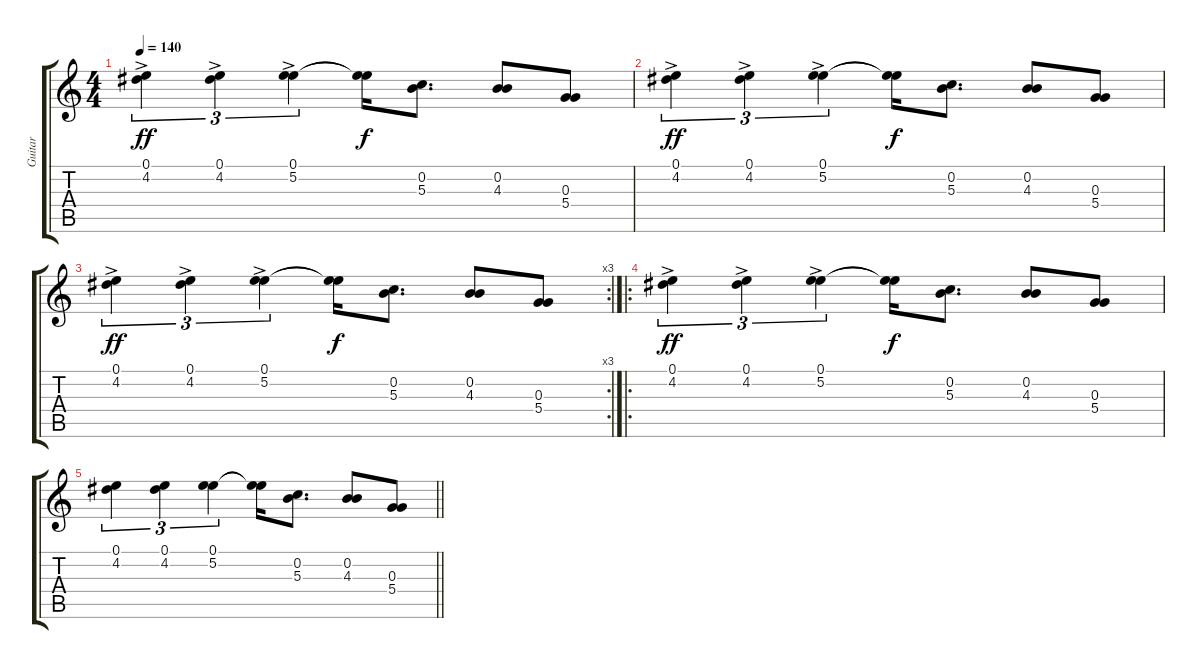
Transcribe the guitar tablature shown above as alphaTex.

\track ("Guitar" "Guitar") {instrument overdrivenguitar}
\staff {score tabs}
\tuning (E4 B3 G3 D3 A2 E2) {hide}
\ts (4 4)
\tempo 140
\clef g2
\ks c
(0.1{ac} 4.2{ac}).4{tu (3 2) dy ff} (0.1{ac} 4.2{ac}).4{tu (3 2)} (0.1{ac} 5.2{ac}).4{tu (3 2)} (0.1{t} 5.2{t}).16{dy f} (0.2 5.3).8{d} (0.2 4.3).8 (0.3 5.4).8 |
(0.1{ac} 4.2{ac}).4{tu (3 2) dy ff} (0.1{ac} 4.2{ac}).4{tu (3 2)} (0.1{ac} 5.2{ac}).4{tu (3 2)} (0.1{t} 5.2{t}).16{dy f} (0.2 5.3).8{d} (0.2 4.3).8 (0.3 5.4).8 |
\rc 3
(0.1{ac} 4.2{ac}).4{tu (3 2) dy ff} (0.1{ac} 4.2{ac}).4{tu (3 2)} (0.1{ac} 5.2{ac}).4{tu (3 2)} (0.1{t} 5.2{t}).16{dy f} (0.2 5.3).8{d} (0.2 4.3).8 (0.3 5.4).8 |
\ro
(0.1{ac} 4.2{ac}).4{tu (3 2) dy ff} (0.1{ac} 4.2{ac}).4{tu (3 2)} (0.1{ac} 5.2{ac}).4{tu (3 2)} (0.1{t} 5.2{t}).16{dy f} (0.2 5.3).8{d} (0.2 4.3).8 (0.3 5.4).8 |
\barLineRight lightlight
(0.1 4.2).4{tu (3 2)} (0.1 4.2).4{tu (3 2)} (0.1 5.2).4{tu (3 2)} (0.1{t} 5.2{t}).16 (0.2 5.3).8{d} (0.2 4.3).8 (0.3 5.4).8
